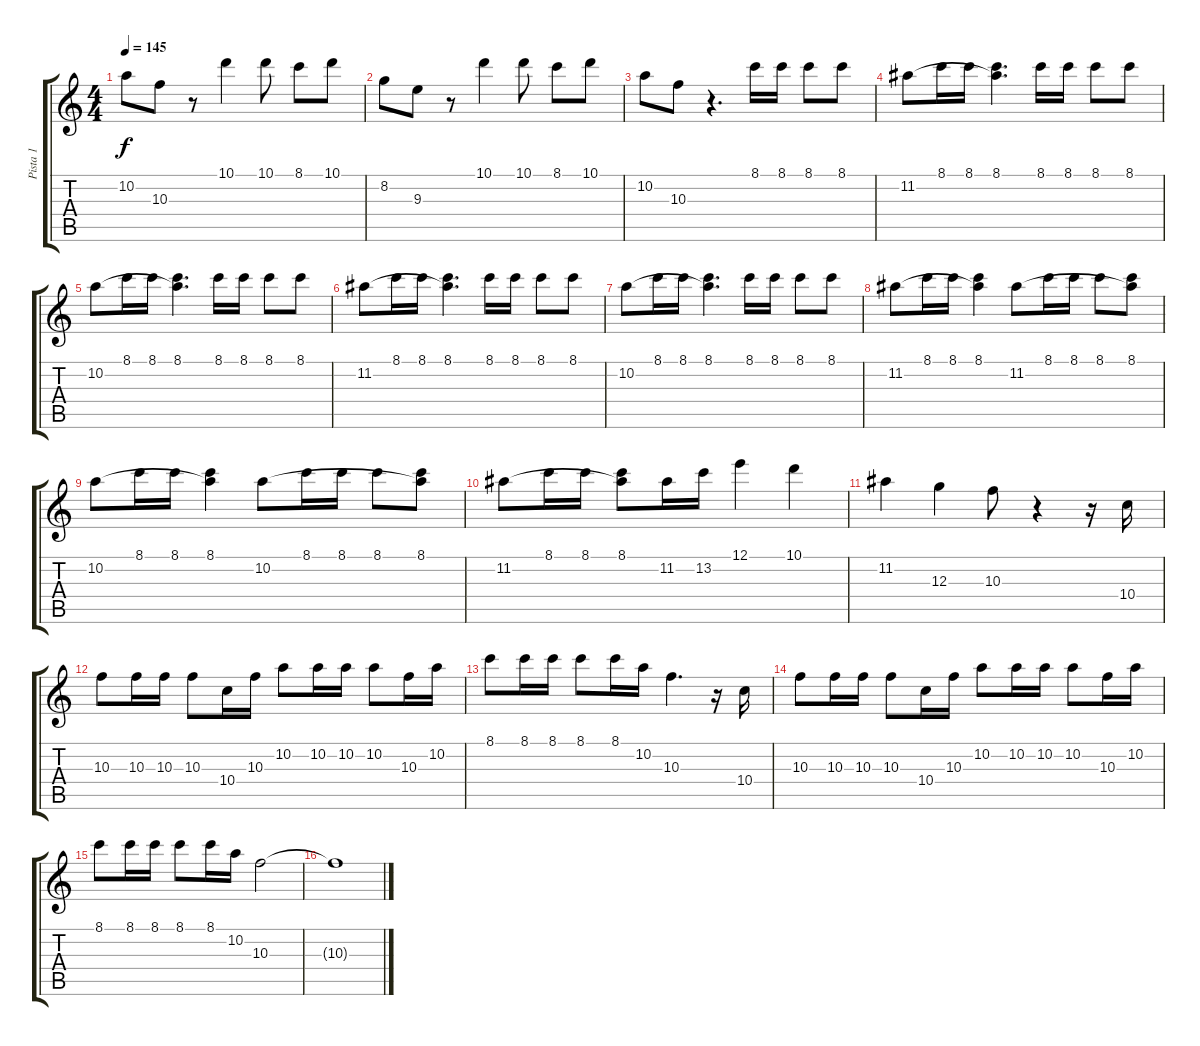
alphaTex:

\track ("Pista 1" "Pista 1") {instrument electricguitarclean}
\staff {score tabs}
\tuning (E4 B3 G3 D3 A2 E2) {hide}
\ts (4 4)
\tempo 145
\clef g2
\ks c
10.2.8{dy f} 10.3.8 r.8 10.1.4 10.1.8 8.1.8 10.1.8 |
8.2.8 9.3.8 r.8 10.1.4 10.1.8 8.1.8 10.1.8 |
10.2.8 10.3.8 r.4{d} 8.1.16 8.1.16 8.1.8 8.1.8 |
11.2.8 8.1.16 8.1.16 (8.1 11.2{t}).4{d} 8.1.16 8.1.16 8.1.8 8.1.8 |
10.2.8 8.1.16 8.1.16 (8.1 10.2{t}).4{d} 8.1.16 8.1.16 8.1.8 8.1.8 |
11.2.8 8.1.16 8.1.16 (8.1 11.2{t}).4{d} 8.1.16 8.1.16 8.1.8 8.1.8 |
10.2.8 8.1.16 8.1.16 (8.1 10.2{t}).4{d} 8.1.16 8.1.16 8.1.8 8.1.8 |
11.2.8 8.1.16 8.1.16 (8.1 11.2{t}).4 11.2.8 8.1.16 8.1.16 8.1.8 (8.1 11.2{t}).8 |
10.2.8 8.1.16 8.1.16 (8.1 10.2{t}).4 10.2.8 8.1.16 8.1.16 8.1.8 (8.1 10.2{t}).8 |
11.2.8 8.1.16 8.1.16 (8.1 11.2{t}).8 11.2.16 13.2.16 12.1.4 10.1.4 |
11.2.4 12.3.4 10.3.8 r.4 r.16 10.4.16 |
10.3.8 10.3.16 10.3.16 10.3.8 10.4.16 10.3.16 10.2.8 10.2.16 10.2.16 10.2.8 10.3.16 10.2.16 |
8.1.8 8.1.16 8.1.16 8.1.8 8.1.16 10.2.16 10.3.4{d} r.16 10.4.16 |
10.3.8 10.3.16 10.3.16 10.3.8 10.4.16 10.3.16 10.2.8 10.2.16 10.2.16 10.2.8 10.3.16 10.2.16 |
8.1.8 8.1.16 8.1.16 8.1.8 8.1.16 10.2.16 10.3.2 |
10.3{t}.1
